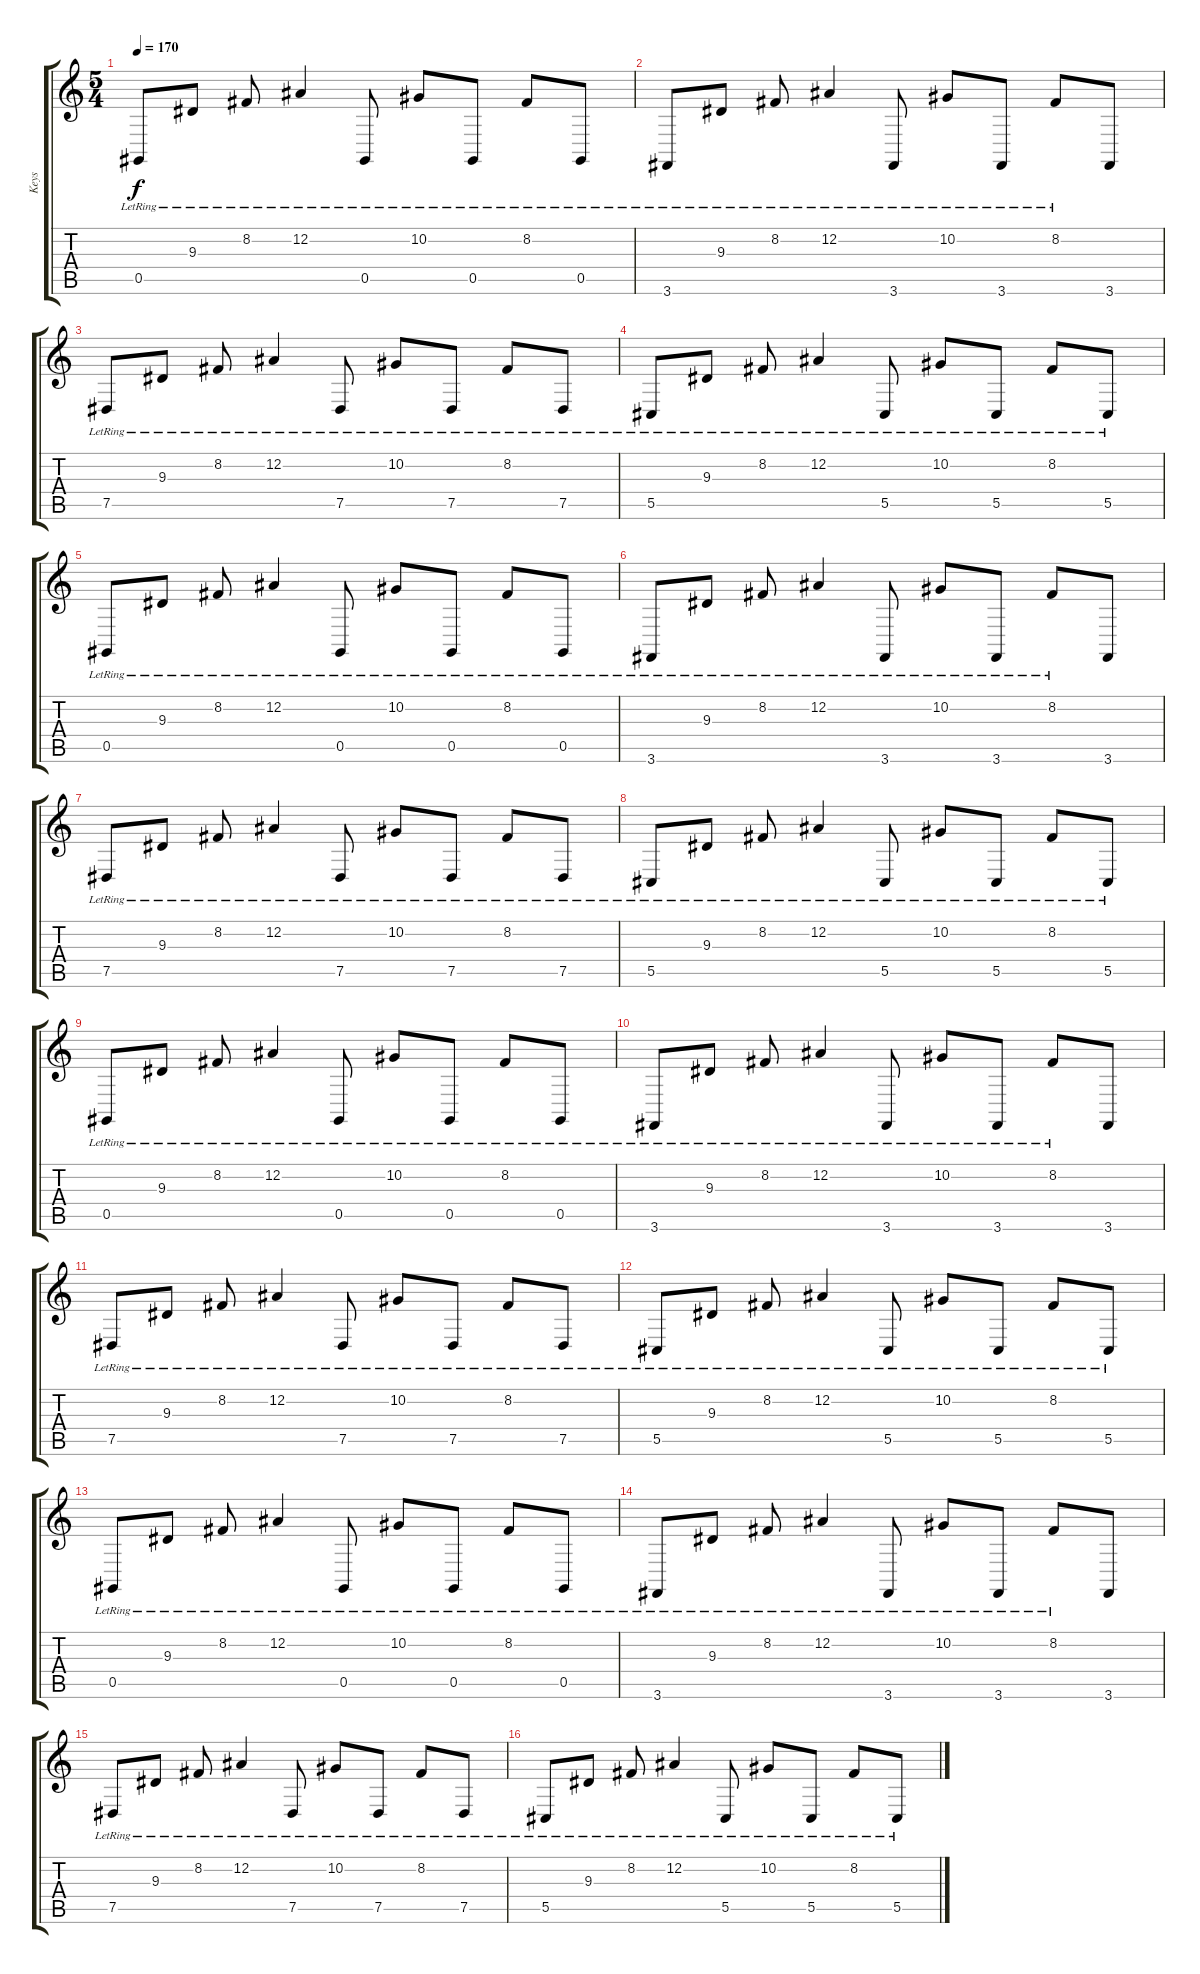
\track ("Keys" "Keys") {instrument electricpiano2}
\staff {score tabs}
\tuning (Eb4 Bb3 Gb3 Db3 Ab2 Eb2) {hide}
\ts (5 4)
\tempo 170
\clef g2
\ks c
0.5{lr}.8{dy f} 9.3{lr}.8 8.2{lr}.8 12.2{lr}.4 0.5{lr}.8 10.2{lr}.8 0.5{lr}.8 8.2{lr}.8 0.5{lr}.8 |
3.6{lr}.8 9.3{lr}.8 8.2{lr}.8 12.2{lr}.4 3.6{lr}.8 10.2{lr}.8 3.6{lr}.8 8.2{lr}.8 3.6.8 |
7.5{lr}.8 9.3{lr}.8 8.2{lr}.8 12.2{lr}.4 7.5{lr}.8 10.2{lr}.8 7.5{lr}.8 8.2{lr}.8 7.5{lr}.8 |
5.5{lr}.8 9.3{lr}.8 8.2{lr}.8 12.2{lr}.4 5.5{lr}.8 10.2{lr}.8 5.5{lr}.8 8.2{lr}.8 5.5{lr}.8 |
0.5{lr}.8 9.3{lr}.8 8.2{lr}.8 12.2{lr}.4 0.5{lr}.8 10.2{lr}.8 0.5{lr}.8 8.2{lr}.8 0.5{lr}.8 |
3.6{lr}.8 9.3{lr}.8 8.2{lr}.8 12.2{lr}.4 3.6{lr}.8 10.2{lr}.8 3.6{lr}.8 8.2{lr}.8 3.6.8 |
7.5{lr}.8 9.3{lr}.8 8.2{lr}.8 12.2{lr}.4 7.5{lr}.8 10.2{lr}.8 7.5{lr}.8 8.2{lr}.8 7.5{lr}.8 |
5.5{lr}.8 9.3{lr}.8 8.2{lr}.8 12.2{lr}.4 5.5{lr}.8 10.2{lr}.8 5.5{lr}.8 8.2{lr}.8 5.5{lr}.8 |
0.5{lr}.8 9.3{lr}.8 8.2{lr}.8 12.2{lr}.4 0.5{lr}.8 10.2{lr}.8 0.5{lr}.8 8.2{lr}.8 0.5{lr}.8 |
3.6{lr}.8 9.3{lr}.8 8.2{lr}.8 12.2{lr}.4 3.6{lr}.8 10.2{lr}.8 3.6{lr}.8 8.2{lr}.8 3.6.8 |
7.5{lr}.8 9.3{lr}.8 8.2{lr}.8 12.2{lr}.4 7.5{lr}.8 10.2{lr}.8 7.5{lr}.8 8.2{lr}.8 7.5{lr}.8 |
5.5{lr}.8 9.3{lr}.8 8.2{lr}.8 12.2{lr}.4 5.5{lr}.8 10.2{lr}.8 5.5{lr}.8 8.2{lr}.8 5.5{lr}.8 |
0.5{lr}.8 9.3{lr}.8 8.2{lr}.8 12.2{lr}.4 0.5{lr}.8 10.2{lr}.8 0.5{lr}.8 8.2{lr}.8 0.5{lr}.8 |
3.6{lr}.8 9.3{lr}.8 8.2{lr}.8 12.2{lr}.4 3.6{lr}.8 10.2{lr}.8 3.6{lr}.8 8.2{lr}.8 3.6.8 |
7.5{lr}.8 9.3{lr}.8 8.2{lr}.8 12.2{lr}.4 7.5{lr}.8 10.2{lr}.8 7.5{lr}.8 8.2{lr}.8 7.5{lr}.8 |
5.5{lr}.8 9.3{lr}.8 8.2{lr}.8 12.2{lr}.4 5.5{lr}.8 10.2{lr}.8 5.5{lr}.8 8.2{lr}.8 5.5{lr}.8
